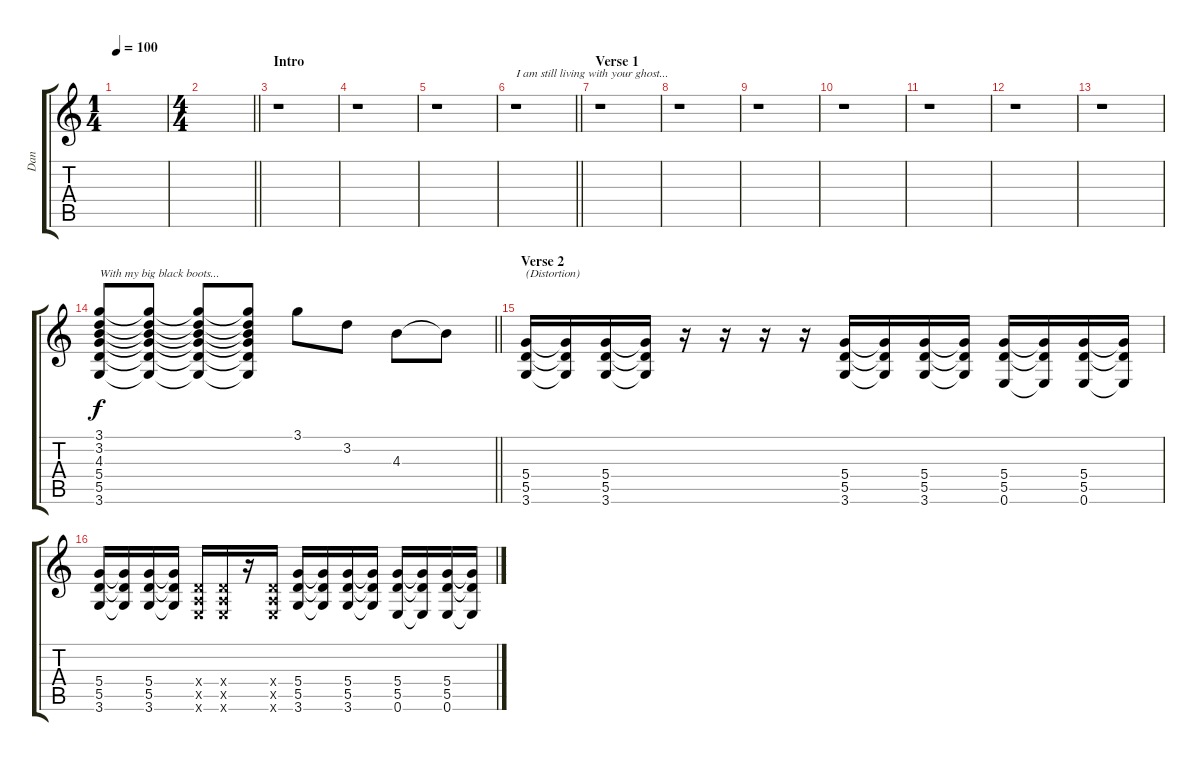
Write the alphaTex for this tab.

\track ("Dan" "Dan") {instrument electricguitarjazz}
\staff {score tabs}
\tuning (E4 B3 G3 D3 A2 E2) {hide}
\ts (1 4)
\tempo 100
\clef g2
\ks c
|
\ts (4 4)
\barLineRight lightlight
|
\section ("" "Intro")
r.1 |
r.1 |
r.1 |
\barLineRight lightlight
r.1{txt "I am still living with your ghost..."} |
\section ("" "Verse 1")
r.1 |
r.1 |
r.1 |
r.1 |
r.1 |
r.1 |
r.1 |
\barLineRight lightlight
(3.1 3.2 4.3 5.4 5.5 3.6).8{txt "With my big black boots..."} (3.1{t} 3.2{t} 4.3{t} 5.4{t} 5.5{t} 3.6{t}).8 (3.1{t} 3.2{t} 4.3{t} 5.4{t} 5.5{t} 3.6{t}).8 (3.1{t} 3.2{t} 4.3{t} 5.4{t} 5.5{t} 3.6{t}).8 3.1.8 3.2.8 4.3.8 4.3{t}.8 |
\section ("" "Verse 2")
(5.4 5.5 3.6).16{txt "(Distortion)" instrument overdrivenguitar} (5.4{t} 5.5{t} 3.6{t}).16 (5.4 5.5 3.6).16 (5.4{t} 5.5{t} 3.6{t}).16 r.16 r.16 r.16 r.16 (5.4 5.5 3.6).16 (5.4{t} 5.5{t} 3.6{t}).16 (5.4 5.5 3.6).16 (5.4{t} 5.5{t} 3.6{t}).16 (5.4 5.5 0.6).16 (5.4{t} 5.5{t} 0.6{t}).16 (5.4 5.5 0.6).16 (5.4{t} 5.5{t} 0.6{t}).16 |
(5.4 5.5 3.6).16 (5.4{t} 5.5{t} 3.6{t}).16 (5.4 5.5 3.6).16 (5.4{t} 5.5{t} 3.6{t}).16 (0.4{x} 0.5{x} 0.6{x}).16 (0.4{x} 0.5{x} 0.6{x}).16 r.16 (0.4{x} 0.5{x} 0.6{x}).16 (5.4 5.5 3.6).16 (5.4{t} 5.5{t} 3.6{t}).16 (5.4 5.5 3.6).16 (5.4{t} 5.5{t} 3.6{t}).16 (5.4 5.5 0.6).16 (5.4{t} 5.5{t} 0.6{t}).16 (5.4 5.5 0.6).16 (5.4{t} 5.5{t} 0.6{t}).16
